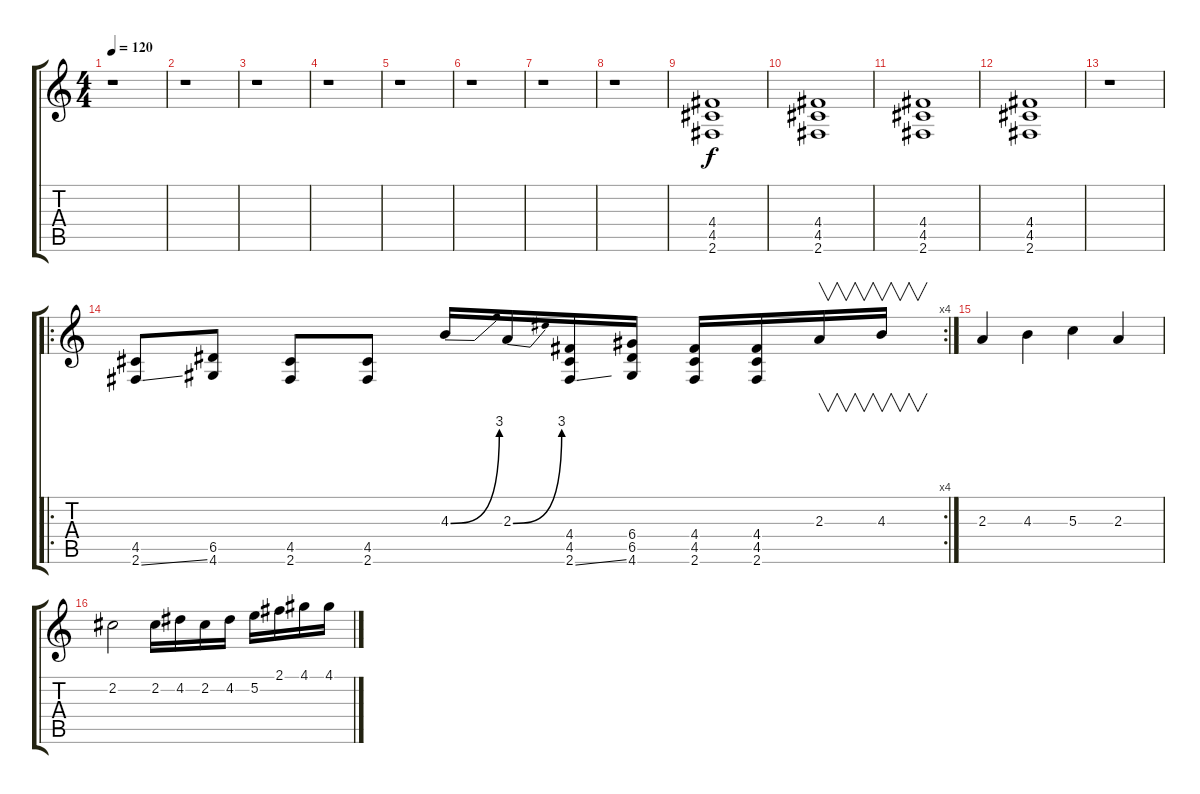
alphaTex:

\track "" {instrument distortionguitar}
\staff {score tabs}
\tuning (E4 B3 G3 D3 A2 E2) {hide}
\ts (4 4)
\tempo 120
\clef g2
\ks c
r.1{dy f instrument distortionguitar} |
r.1 |
r.1 |
r.1 |
r.1 |
r.1 |
r.1 |
r.1 |
(4.4 4.5 2.6).1 |
(4.4 4.5 2.6).1 |
(4.4 4.5 2.6).1 |
(4.4 4.5 2.6).1 |
r.1 |
\ro
\rc 4
(4.5 2.6{ss}).8 (6.5 4.6).8 (4.5 2.6).8 (4.5 2.6).8 4.3{be (bend 0 0 60 12)}.16 2.3{be (bend 0 0 60 12)}.16 (4.4 4.5 2.6{ss}).16 (6.4 6.5 4.6).16 (4.4 4.5 2.6).16 (4.4 4.5 2.6).16 2.3.16{v} 4.3.16{v} |
2.3.4 4.3.4 5.3.4 2.3.4 |
2.2.2 2.2.16 4.2.16 2.2.16 4.2.16 5.2.16 2.1.16 4.1.16 4.1.16
